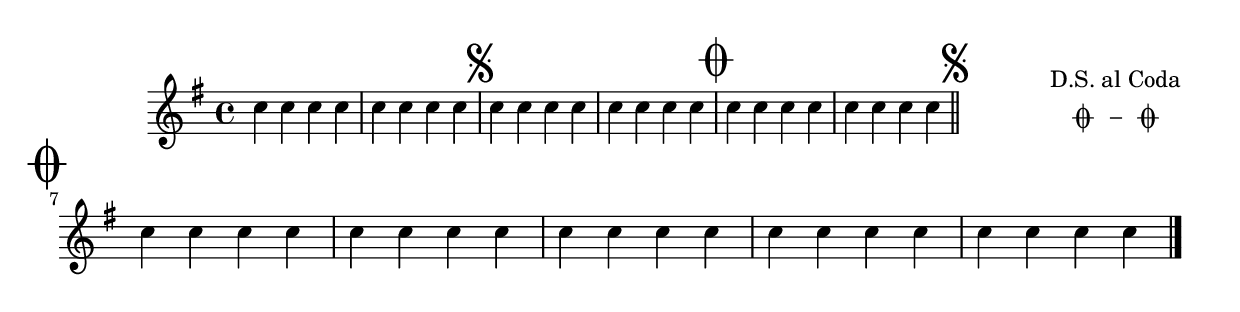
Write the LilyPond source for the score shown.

%% Do not edit this file; it is auto-generated from LSR http://lsr.dsi.unimi.it
%% This file is in the public domain.
\version "2.11.62"

\header {
  lsrtags = "repeats, breaks"

  texidoc = "
If you want to place an exiting segno sign and add text like \"D.S. al
Coda\" next to it where usually the staff lines are you can use this
snippet. The coda will resume in a new line. There is a variation
documented in this snippet, where the coda will remain on the same
line.

"
  doctitle = "Positioning segno and coda (with line break)"
} % begin verbatim
{ 
  \clef treble
  \key g \major
  \time 4/4
  \relative c'' {
    \repeat unfold 2 {
      | c4 c c c
    }
    
    % Set segno sign as rehearsal mark and adjust size if needed
    % \once \override Score.RehearsalMark #'font-size = #3
    \mark \markup { \musicglyph #"scripts.segno" }
    \repeat unfold 2 {
      | c4 c c c
    }
    
    % Set coda sign as rehearsal mark and adjust size if needed
    \once \override Score.RehearsalMark #'font-size = #4
    \mark \markup { \musicglyph #"scripts.coda" }
    \repeat unfold 2 {
      | c4 c c c
    }
    
    % Should Coda be on anew line?
    % Coda NOT on new line: use \nobreak
    % Coda on new line: DON'T use \nobreak
    % \noBreak
    
    \bar "||"
    
    % Set segno sign as rehearsal mark and adjust size if needed
    \once \override Score.RehearsalMark #'break-visibility = #begin-of-line-invisible
    % \once \override Score.RehearsalMark #'font-size = #3
    \mark \markup { \musicglyph #"scripts.segno" }
    
    % Here begins the trickery! 
    % \cadenzaOn will suppress the bar count and \stopStaff removes the staff lines.
    \cadenzaOn 
      \stopStaff 
        % Some examples of possible text-displays 
        
        % text line-aligned
        % ==================
        % Move text to the desired position
        % \once \override TextScript #'extra-offset = #'( 2 . -3.5 )
        % | s1*0^\markup { D.S. al Coda } }
        
        % text center-aligned
        % ====================
        % Move text to the desired position
        % \once \override TextScript #'extra-offset = #'( 6 . -5.0 )
        % | s1*0^\markup { \center-column { D.S. "al Coda" } }
        
        % text and symbols center-aligned
        % ===============================
        % Move text to the desired position and tweak spacing for optimum text alignment
        %\once \override TextScript #'extra-offset = #'( 8 . -5.5 )
        \once \override TextScript #'word-space = #1.5
        \once \override TextScript #'X-offset = #8
        \once \override TextScript #'Y-offset = #1.5
        | s1*0^\markup { \center-column { "D.S. al Coda" \line { \musicglyph #"scripts.coda" \musicglyph #"scripts.tenuto" \musicglyph #"scripts.coda"} } }
        
        % Increasing the unfold counter will expand the staff-free space
        \repeat unfold 4 {
          s4 s4 s4 s4
          \bar ""
        }
        % Resume bar count and show staff lines again
     \startStaff
   \cadenzaOff
   
   % Should Coda be on new line?
   % Coda NOT on new line: DON'T use \break
   % Coda on new line: use \break
   \break 
   
   % Show up, you clef and key!
   \once \override Staff.KeySignature #'break-visibility = #end-of-line-invisible
   \once \override Staff.Clef #'break-visibility = #end-of-line-invisible

   % Set coda sign as rehearsal mark and adjust size and position
   
   % Put the coda sign ontop of the (treble-)clef dependend on coda's line-position
      
     % Coda NOT on new line, use this:
     % \once \override Score.RehearsalMark #'extra-offset = #'( -2 . 1.75 )
     
     % Coda on new line, use this:
     \once \override Score.RehearsalMark #'extra-offset = #'( -8.42 . 1.75 )
   
   \once \override Score.RehearsalMark #'font-size = #5
   \mark \markup { \musicglyph #"scripts.coda" }

   % The coda
   \repeat unfold 5 {
      | c4 c c c
    }
    \bar"|."
  }
}
